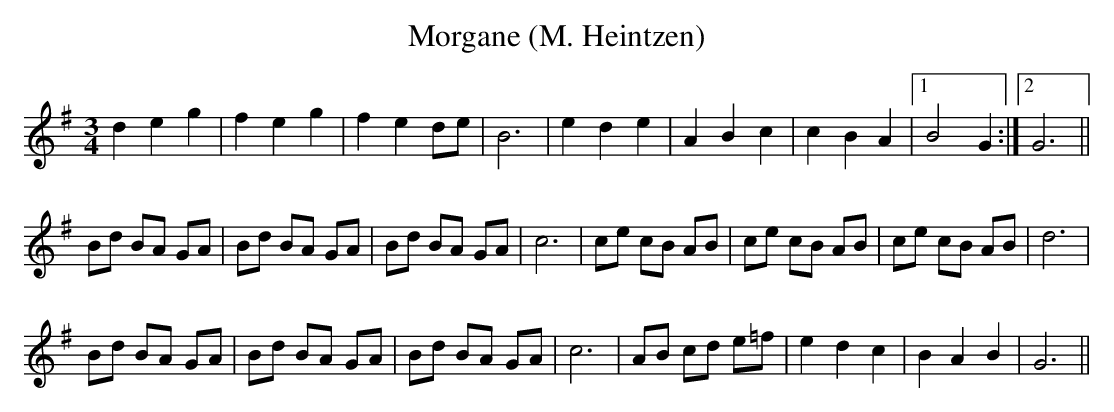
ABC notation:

X:1
T:Morgane (M. Heintzen)
M:3/4
L:1/4
K:G
deg|feg|fed/e/|B3|\
ede|ABc|cBA|1 B2G:|2 G3||!
L:1/8
Bd BA GA|Bd BA GA|Bd BA GA|c6|\
ce cB AB|ce cB AB|ce cB AB|d6|!
Bd BA GA|Bd BA GA|Bd BA GA|c6|\
AB cd e=f|e2d2c2|B2A2B2|G6||!
